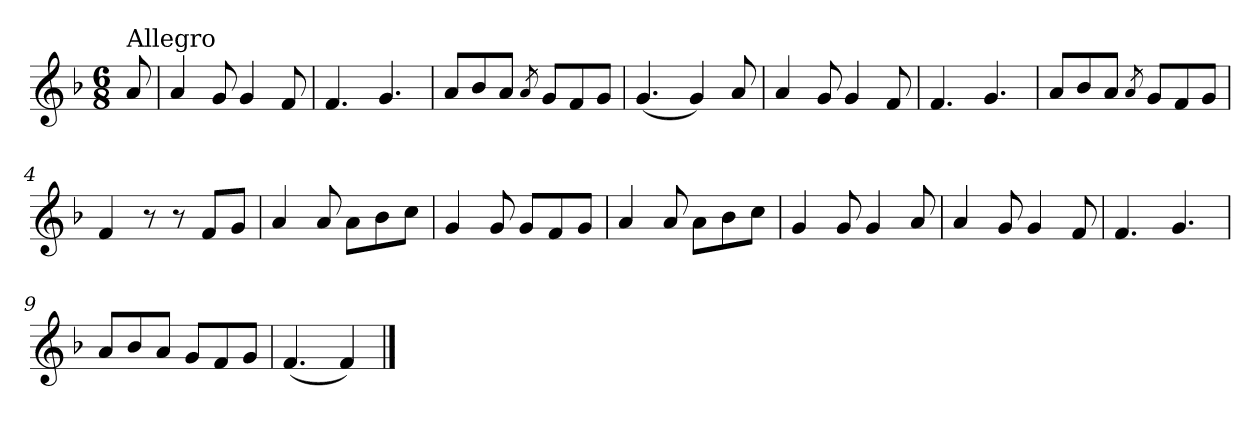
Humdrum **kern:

**kern
*part1
*staff1
*clefG2
*k[b-]
*d:
*M6/8
=
!LO:TX:a:t=Allegro
8a/
=1
4a/
8g/
4g/
8f/
=2
4.f/
4.g/
=3
8a/L
8b-/
8a/J
8qa/
8g/L
8f/
8g/J
=4
(<4.g/
4g/)
8a/
=1X
4a/
8g/
4g/
8f/
!!LO:LB:g=z
=2X
4.f/
4.g/
=3X
8a/L
8b-/
8a/J
8qa/
8g/L
8f/
8g/J
=4X
4f/
8r
8r
8f/L
8g/J
=5X
4a/
8a/
8a\L
8b-\
8cc\J
=6X
4g/
8g/
8g/L
8f/
8g/J
=5
4a/
8a/
8a\L
8b-\
8cc\J
!!LO:LB:g=z
=6
4g/
8g/
4g/
8a/
=7
4a/
8g/
4g/
8f/
=8
4.f/
4.g/
=9
8a/L
8b-/
8a/J
8g/L
8f/
8g/J
=10
(<4.f/
4f/)
==
*-
